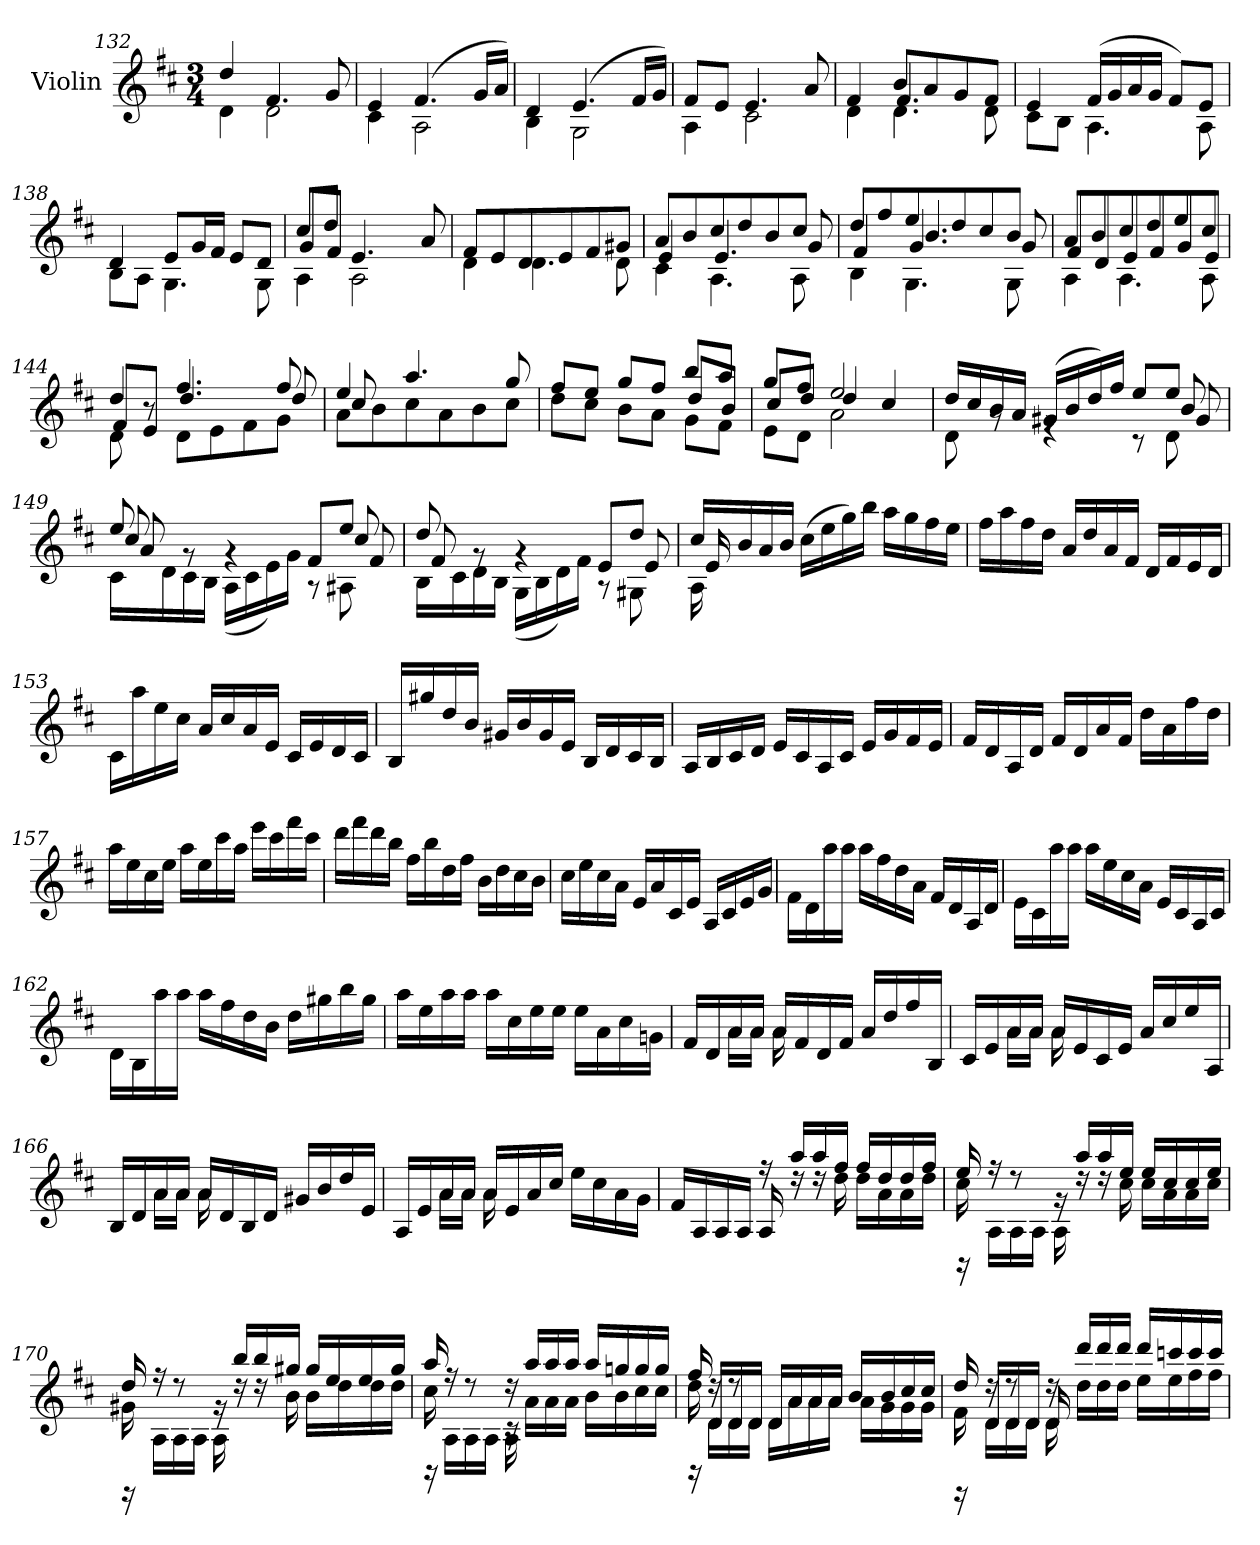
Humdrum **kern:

**kern
*part1
*staff1
*I"Violin
*I'Vln.
*clefG2
*k[f#c#]
*M3/4
=132
*^
4dd/	4d\
4.f#/	2d\
8g/	.
=133	=133
4e/	4c#\
(>4.f#/	2A\
16g/LL	.
16a/JJ)	.
=134	=134
4d/	4B\
(>4.e/	2G\
16f#/LL	.
16g/JJ)	.
=135	=135
8f#/L	4A\
8e/J	.
4.e/	2c#\
8a/	.
!!LO:LB:g=z	!!
=136	=136
*	*^
4f#/	4d\	4ryy
8b/L	4.d\	4.f#/
8a/	.	.
8g/	.	.
8f#/J	8d\	8ryy
*	*v	*v
=137	=137
4e/	8c#\L
.	8B\J
(>16f#/LL	4.A\
16g/	.
16a/	.
16g/JJ	.
8f#/L)	.
8e/J	8A\
=138	=138
4d/	8B\L
.	8A\J
8e/L	4.G\
16g/L	.
16f#/JJ	.
8e/L	.
8d/J	8G\
=139	=139
*	*^
8cc#/L	4A\	8g/L
8dd/J	.	8f#/J
4.e/	2A\	4ryy
.	.	4ryy
8a/	.	.
*	*v	*v
=140	=140
8f#/L	4d\
8e/	.
8d/	4.d\
8e/	.
8f#/	.
8g#X/J	8d\
=141	=141
*	*^
8a/L	4c#\	4e/
8b/	.	.
8cc#/	4.A\	4.e/
8dd/	.	.
8b/	.	.
8cc#/J	8A\	8g/
=142	=142	=142
*	*	*^
8dd/L	4B\	4f#/	4ryy
8ff#/	.	.	.
8ee/	4.G\	4.g/	4.b/
8dd/	.	.	.
8cc#/	.	.	.
8b/J	8G\	8g/	8ryy
*	*	*v	*v
!!LO:LB:g=z
=143	=143	=143
8a/L	4A\	8f#/L
8b/	.	8d/
8cc#/	4.A\	8e/
8dd/	.	8f#/
8ee/	.	8g/
8cc#/J	8A\	8e/J
=144	=144	=144
4dd/	8d\	8f#/L
.	8r	8e/J
4.ff#/	8d\L	4.dd/
.	8e\	.
.	8f#\	.
8ff#/	8g\J	8dd/
=145	=145	=145
4ee/	8a\L	8cc#/
.	8b\	8ryy
4.aa/	8cc#\	4ryy
.	8a\	.
.	8b\	4ryy
8gg/	8cc#\J	.
=146	=146	=146
8ff#/L	8dd\L	2ryy
8ee/J	8cc#\J	.
8gg/L	8b\L	.
8ff#/J	8a\J	.
8bb/L	8g\L	8dd/L
8aa/J	8f#\J	8b/J
=147	=147	=147
8gg/L	8e\L	8cc#/L
8ff#/J	8d\J	8dd/J
2ee/	2a\	4dd/
.	.	4cc#/
=148	=148	=148
*	*	*^
16dd/LL	8d\	2ryy	2ryy
16cc#/	.	.	.
16b/	8rg	.	.
16a/JJ	.	.	.
(>16g#X/LL	4re	.	.
16b/	.	.	.
16dd/)	.	.	.
16ff#/JJ	.	.	.
8ee/L	8r	8ryy	8ryy
8ee/J	8d\	8b/	8g#/
!!LO:LB:g=z	!!	!!	!!
=149	=149	=149	=149
8ee/	16c#\LL	8cc#/	8a/
.	16d\	.	.
8rg	16c#\	8ryy	8ryy
.	16B\JJ	.	.
4rg	(<16A\LL	4ryy	4ryy
.	16c#\	.	.
.	16e\)	.	.
.	16g\JJ	.	.
8f#/L	8r	8ryy	8ryy
8ee/J	8A#X\	8cc#/	8f#/
*	*	*v	*v
=150	=150	=150
8dd/	16B\LL	8f#/
.	16c#\	.
8rg	16d\	8ryy
.	16B\JJ	.
4rg	(<16G\LL	4ryy
.	16B\	.
.	16d\)	.
.	16f#\JJ	.
8e/L	8r	8ryy
8dd/J	8G#X\	8e/
=151	=151	=151
16cc#/LL	16A\	16e/
16b/	16ryy	16ryy
16a/	8ryy	8ryy
16b/JJ	.	.
(>16cc#\LL	4ryy	4ryy
16ee\	.	.
16gg\)	.	.
16bb\JJ	.	.
16aa\LL	4ryy	4ryy
16gg\	.	.
16ff#\	.	.
16ee\JJ	.	.
*v	*v	*v
=152
16ff#\LL
16aa\
16ff#\
16dd\JJ
16a/LL
16dd/
16a/
16f#/JJ
16d/LL
16f#/
16e/
16d/JJ
!!LO:PB:g=z
=153
16c#\LL
16aa\
16ee\
16cc#\JJ
16a/LL
16cc#/
16a/
16e/JJ
16c#/LL
16e/
16d/
16c#/JJ
=154
16B/LL
16gg#X/
16dd/
16b/JJ
16g#X/LL
16b/
16g#/
16e/JJ
16B/LL
16d/
16c#/
16B/JJ
=155
16A/LL
16B/
16c#/
16d/JJ
16e/LL
16c#/
16A/
16c#/JJ
16e/LL
16g/
16f#/
16e/JJ
=156
16f#/LL
16d/
16A/
16d/JJ
16f#/LL
16d/
16a/
16f#/JJ
16dd\LL
16a\
16ff#\
16dd\JJ
!!LO:LB:g=z
=157
16aa\LL
16ee\
16cc#\
16ee\JJ
16aa\LL
16ee\
16ccc#\
16aa\JJ
16eee\LL
16ccc#\
16fff#\
16ccc#\JJ
=158
16ddd\LL
16fff#\
16ddd\
16bb\JJ
16ff#\LL
16bb\
16dd\
16ff#\JJ
16b\LL
16dd\
16cc#\
16b\JJ
=159
16cc#\LL
16ee\
16cc#\
16a\JJ
16e/LL
16a/
16c#/
16e/JJ
16A/LL
16c#/
16e/
16g/JJ
=160
16f#\LL
16d\
16aa\
16aa\JJ
16aa\LL
16ff#\
16dd\
16a\JJ
16f#/LL
16d/
16A/
16d/JJ
!!LO:LB:g=z
=161
16e\LL
16c#\
16aa\
16aa\JJ
16aa\LL
16ee\
16cc#\
16a\JJ
16e/LL
16c#/
16A/
16c#/JJ
=162
16d\LL
16B\
16aa\
16aa\JJ
16aa\LL
16ff#\
16dd\
16b\JJ
16dd\LL
16gg#X\
16bb\
16gg#\JJ
=163
16aa\LL
16ee\
16aa\
16aa\JJ
16aa\LL
16cc#\
16ee\
16ee\JJ
16ee\LL
16a\
16cc#\
16gn\JJ
=164
*^
16f#/LL	8ryy
16d/	.
16a/	16a\LL
16a/JJ	16a\JJ
16a/LL	16a\
16f#/	16ryy
16d/	8ryy
16f#/JJ	.
16a/LL	4ryy
16dd/	.
16ff#/	.
16B/JJ	.
!!LO:LB:g=z	!!
=165	=165
16c#/LL	8ryy
16e/	.
16a/	16a\LL
16a/JJ	16a\JJ
16a/LL	16a\
16e/	16ryy
16c#/	8ryy
16e/JJ	.
16a/LL	4ryy
16cc#/	.
16ee/	.
16A/JJ	.
=166	=166
16B/LL	8ryy
16d/	.
16a/	16a\LL
16a/JJ	16a\JJ
16a/LL	16a\
16d/	16ryy
16B/	8ryy
16d/JJ	.
16g#X/LL	4ryy
16b/	.
16dd/	.
16e/JJ	.
=167	=167
16A/LL	8ryy
16e/	.
16a/	16a\LL
16a/JJ	16a\JJ
16a/LL	16a\
16e/	16ryy
16a/	8ryy
16cc#/JJ	.
16ee\LL	4ryy
16cc#\	.
16a\	.
16g\JJ	.
=168	=168
4ryy	16f#/LL
.	16A/
.	16A/
.	16A/JJ
16r	16A/
16aa/LL	16rdd
16aa/	16rdd
16ff#/JJ	16dd\
16ff#/LL	16dd\LL
16dd/	16a\
16dd/	16a\
16ff#/JJ	16dd\JJ
!!LO:LB:g=z	!!
=169	=169
*	*^
16ee/	16cc#\	16rBB
16rff	16ryy	16A\LL
8rdd	8ryy	16A\
.	.	16A\JJ
16rg	16A\	4ryy
16aa/LL	16rdd	.
16aa/	16rdd	.
16ee/JJ	16cc#\	.
16ee/LL	16cc#\LL	4ryy
16cc#/	16a\	.
16cc#/	16a\	.
16ee/JJ	16cc#\JJ	.
=170	=170	=170
16dd/	16g#X\	16rEE
16rff	16ryy	16A\LL
8rdd	8ryy	16A\
.	.	16A\JJ
16rg	16A\	4ryy
16bb/LL	16rdd	.
16bb/	16rdd	.
16gg#X/JJ	16b\	.
16gg#/LL	16b\LL	4ryy
16ee/	16dd\	.
16ee/	16dd\	.
16gg#/JJ	16dd\JJ	.
=171	=171	=171
16aa/	16cc#\	16rBB
16rff	16ryy	16A\LL
8rdd	8ryy	16A\
.	.	16A\JJ
16rdd	16A\	16rc
16aa/LL	16a\LL	16ryy
16aa/	16a\	8ryy
16aa/JJ	16a\JJ	.
16aa/LL	16b\LL	4ryy
16ggn/	16b\	.
16gg/	16cc#\	.
16gg/JJ	16cc#\JJ	.
=172	=172	=172
16ff#/	16dd\	16rBB
16rdd	16d/LL	16d\LL
8rdd	16d/	16d\
.	16d/JJ	16d\JJ
16d/LL	16d\LL	4ryy
16a/	16a\	.
16a/	16a\	.
16a/JJ	16a\JJ	.
16b/LL	16a\LL	4ryy
16b/	16g\	.
16cc#/	16g\	.
16cc#/JJ	16g\JJ	.
!!LO:LB:g=z	!!	!!
=173	=173	=173
16dd/	16f#\	16rEE
16rdd	16d\LL	16d/LL
8rdd	16d\	16d/
.	16d\JJ	16d/JJ
16rdd	16d\	16d/
16ddd/LL	16dd\LL	16ryy
16ddd/	16dd\	8ryy
16ddd/JJ	16dd\JJ	.
16ddd/LL	16ee\LL	4ryy
16cccn/	16ee\	.
16ccc/	16ff#\	.
16ccc/JJ	16ff#\JJ	.
*v	*v	*v
=
*-
